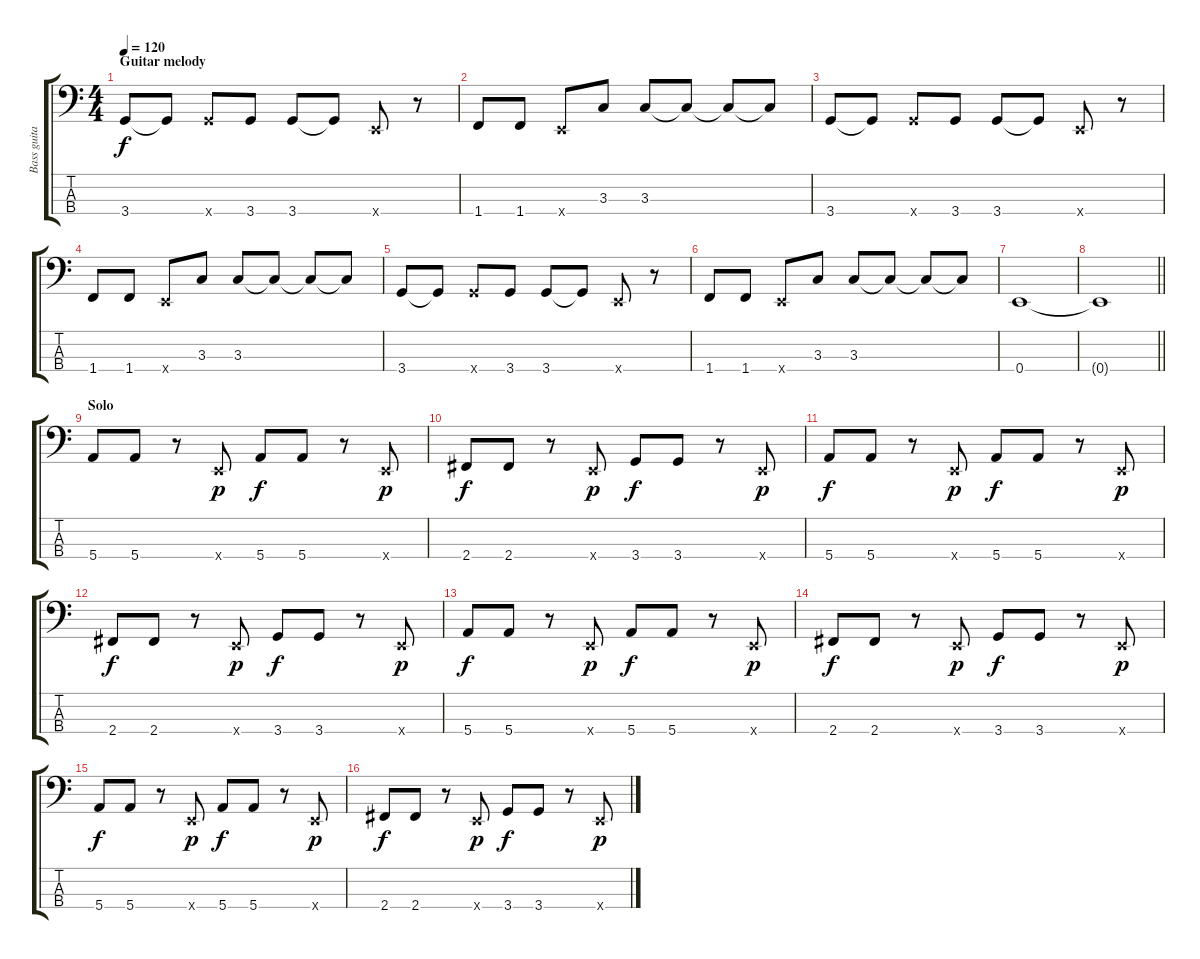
\track ("Bass guitar (Pete Way)" "Bass guita") {instrument electricbassfinger}
\staff {score tabs}
\tuning (G2 D2 A1 E1) {hide}
\ts (4 4)
\section ("" "Guitar melody")
\tempo 120
\clef f4
\ks c
3.4.8{dy f} 3.4{t}.8 3.4{x}.8 3.4.8 3.4.8 3.4{t}.8 0.4{x}.8 r.8 |
1.4.8 1.4.8 0.4{x}.8 3.3.8 3.3.8 3.3{t}.8 3.3{t}.8 3.3{t}.8 |
3.4.8 3.4{t}.8 3.4{x}.8 3.4.8 3.4.8 3.4{t}.8 0.4{x}.8 r.8 |
1.4.8 1.4.8 0.4{x}.8 3.3.8 3.3.8 3.3{t}.8 3.3{t}.8 3.3{t}.8 |
3.4.8 3.4{t}.8 3.4{x}.8 3.4.8 3.4.8 3.4{t}.8 0.4{x}.8 r.8 |
1.4.8 1.4.8 0.4{x}.8 3.3.8 3.3.8 3.3{t}.8 3.3{t}.8 3.3{t}.8 |
0.4.1 |
\barLineRight lightlight
0.4{t}.1 |
\section ("" "Solo")
5.4.8 5.4.8 r.8 0.4{x}.8{dy p} 5.4.8{dy f} 5.4.8 r.8 0.4{x}.8{dy p} |
2.4.8{dy f} 2.4.8 r.8 0.4{x}.8{dy p} 3.4.8{dy f} 3.4.8 r.8 0.4{x}.8{dy p} |
5.4.8{dy f} 5.4.8 r.8 0.4{x}.8{dy p} 5.4.8{dy f} 5.4.8 r.8 0.4{x}.8{dy p} |
2.4.8{dy f} 2.4.8 r.8 0.4{x}.8{dy p} 3.4.8{dy f} 3.4.8 r.8 0.4{x}.8{dy p} |
5.4.8{dy f} 5.4.8 r.8 0.4{x}.8{dy p} 5.4.8{dy f} 5.4.8 r.8 0.4{x}.8{dy p} |
2.4.8{dy f} 2.4.8 r.8 0.4{x}.8{dy p} 3.4.8{dy f} 3.4.8 r.8 0.4{x}.8{dy p} |
5.4.8{dy f} 5.4.8 r.8 0.4{x}.8{dy p} 5.4.8{dy f} 5.4.8 r.8 0.4{x}.8{dy p} |
2.4.8{dy f} 2.4.8 r.8 0.4{x}.8{dy p} 3.4.8{dy f} 3.4.8 r.8 0.4{x}.8{dy p}
